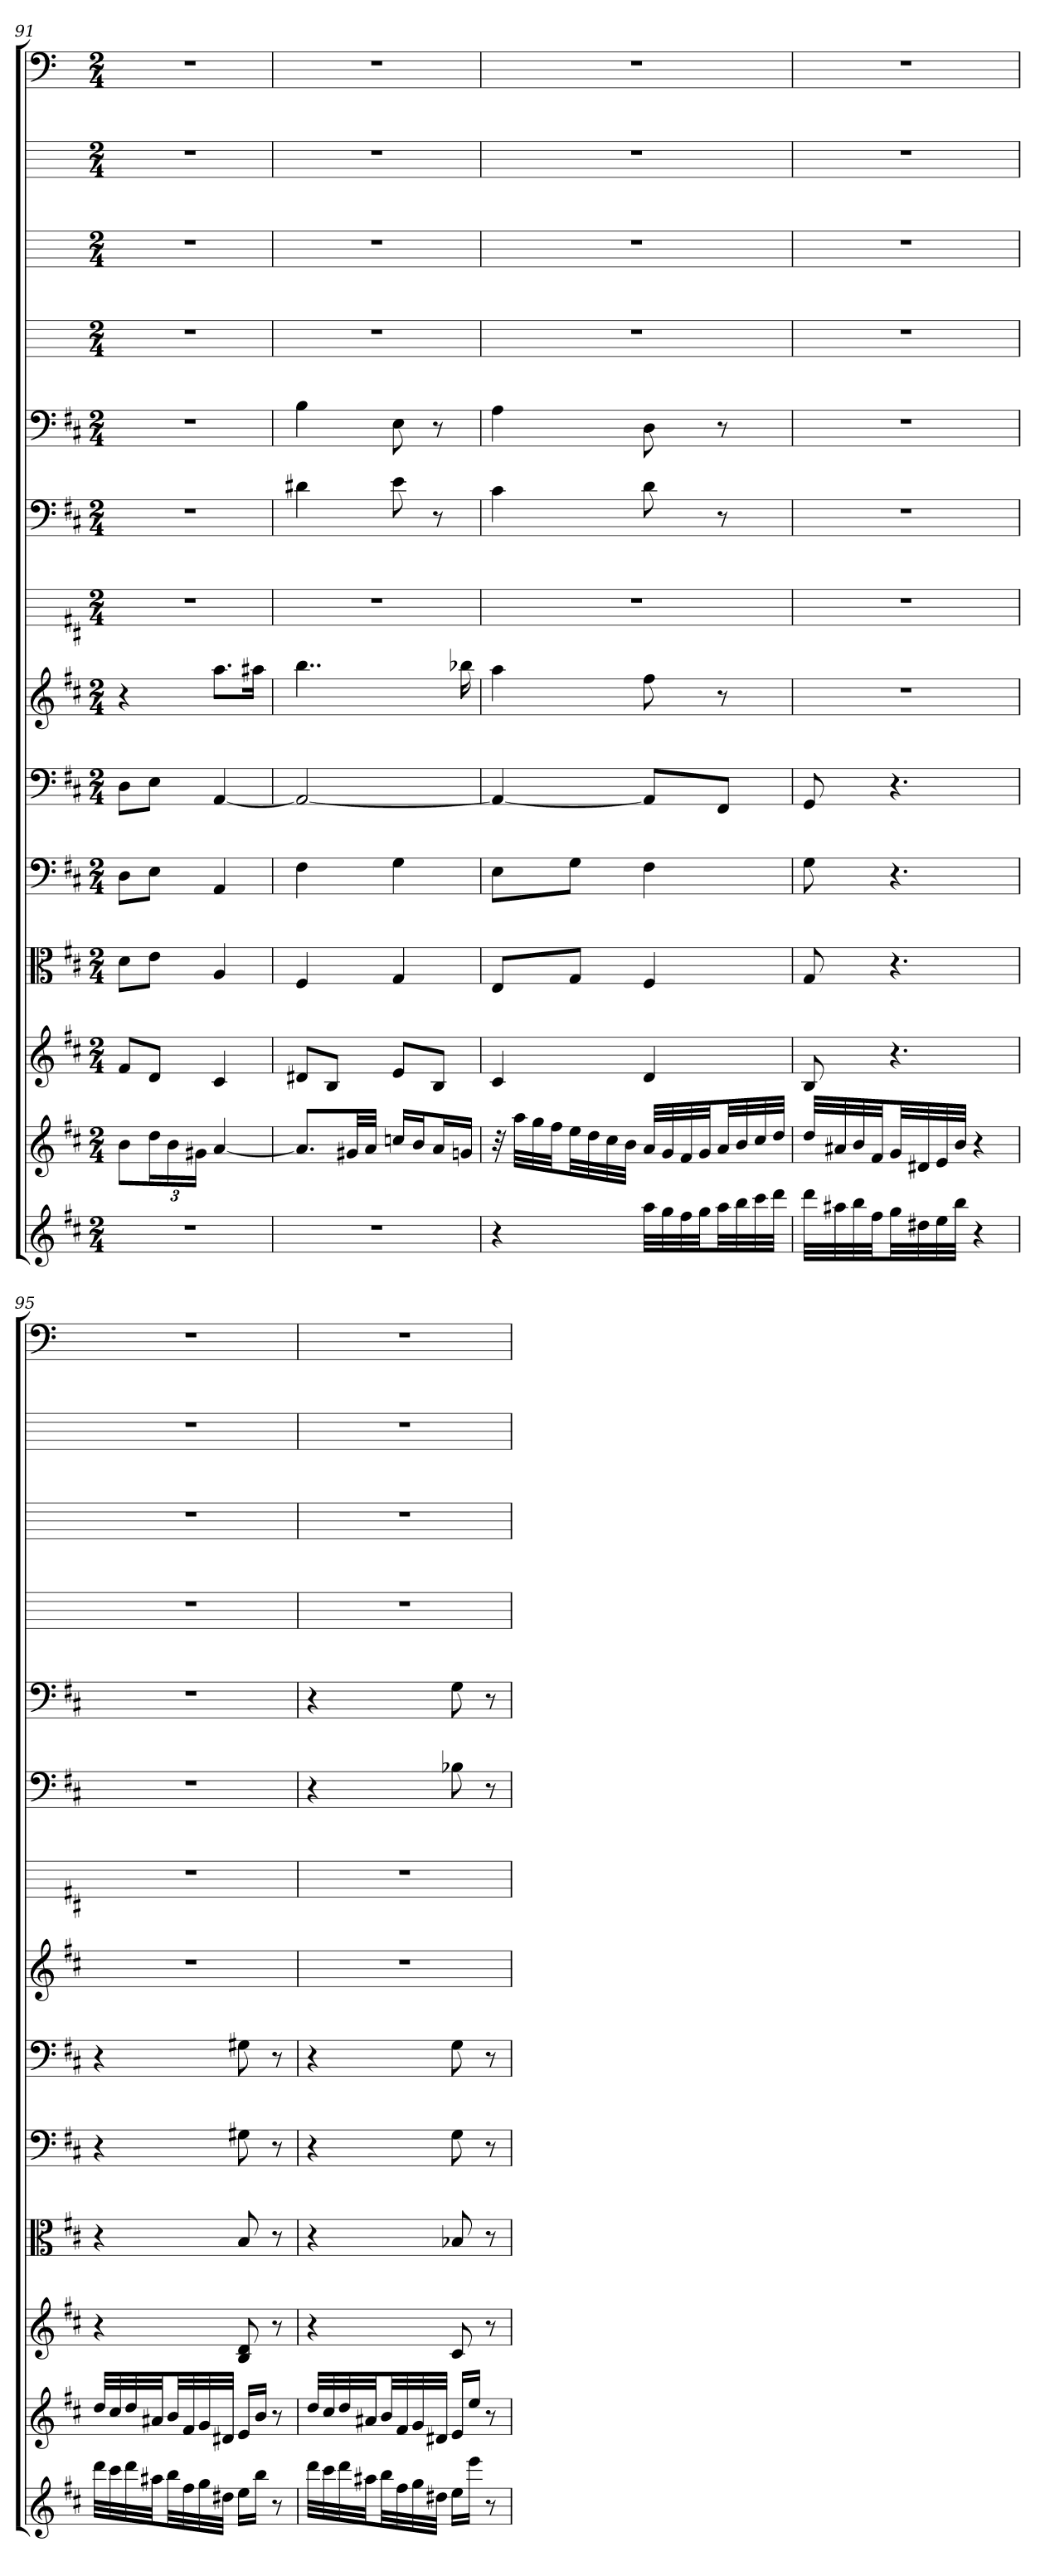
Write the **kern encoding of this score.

**kern	**kern	**kern	**kern	**kern	**kern	**kern	**kern	**kern	**kern	**kern	**kern	**kern	**kern
*part14	*part13	*part12	*part11	*part10	*part9	*part8	*part7	*part6	*part5	*part4	*part3	*part2	*part1
*staff14	*staff13	*staff12	*staff11	*staff10	*staff9	*staff8	*staff7	*staff6	*staff5	*staff4	*staff3	*staff2	*staff1
*	*	*	*clefC3	*clefF4	*clefF4	*	*	*clefF4	*clefF4	*	*	*	*clefF4
*k[f#c#]	*k[f#c#]	*k[f#c#]	*k[f#c#]	*k[f#c#]	*k[f#c#]	*k[f#c#]	*k[f#c#]	*k[f#c#]	*k[f#c#]	*k[]	*k[]	*k[]	*k[]
*M2/4	*M2/4	*M2/4	*M2/4	*M2/4	*M2/4	*M2/4	*M2/4	*M2/4	*M2/4	*M2/4	*M2/4	*M2/4	*M2/4
=91	=91	=91	=91	=91	=91	=91	=91	=91	=91	=91	=91	=91	=91
2r	8bL	8f#L	8d\L	8D\L	8D\L	4r	2r	2r	2r	2r	2r	2r	2r
.	24ddL	8dJ	8e\J	8E\J	8E\J	.	.	.	.	.	.	.	.
.	24b	.	.	.	.	.	.	.	.	.	.	.	.
.	24g#XJJ	.	.	.	.	.	.	.	.	.	.	.	.
.	[4a	4c#	4A	4AA	[4AA	8.aaL	.	.	.	.	.	.	.
.	.	.	.	.	.	16aa#XJk	.	.	.	.	.	.	.
=92	=92	=92	=92	=92	=92	=92	=92	=92	=92	=92	=92	=92	=92
2r	8.aL]	8d#XL	4F#	4F#	2AA_	4..bb	2r	4d#X	4B	2r	2r	2r	2r
.	.	8BJ	.	.	.	.	.	.	.	.	.	.	.
.	32g#XLL	.	.	.	.	.	.	.	.	.	.	.	.
.	32aJJJ	.	.	.	.	.	.	.	.	.	.	.	.
.	16ccnLL	8eL	4G	4G	.	.	.	8e	8E	.	.	.	.
.	16bJ	.	.	.	.	.	.	.	.	.	.	.	.
.	16aL	8BJ	.	.	.	.	.	8r	8r	.	.	.	.
.	16gnJJ	.	.	.	.	16bb-X	.	.	.	.	.	.	.
=93	=93	=93	=93	=93	=93	=93	=93	=93	=93	=93	=93	=93	=93
4r	32r	4c#	8E/L	8E\L	4AA_	4aa	2r	4c#	4A	2r	2r	2r	2r
.	32aaLLL	.	.	.	.	.	.	.	.	.	.	.	.
.	32gg	.	.	.	.	.	.	.	.	.	.	.	.
.	32ff#JJ	.	.	.	.	.	.	.	.	.	.	.	.
.	32eeLL	.	8G/J	8G\J	.	.	.	.	.	.	.	.	.
.	32dd	.	.	.	.	.	.	.	.	.	.	.	.
.	32cc#	.	.	.	.	.	.	.	.	.	.	.	.
.	32bJJJ	.	.	.	.	.	.	.	.	.	.	.	.
32aaLLL	32aLLL	4d	4F#	4F#	8AA/L]	8ff#	.	8d	8D	.	.	.	.
32gg	32g	.	.	.	.	.	.	.	.	.	.	.	.
32ff#	32f#	.	.	.	.	.	.	.	.	.	.	.	.
32ggJJ	32gJJ	.	.	.	.	.	.	.	.	.	.	.	.
32aaLL	32aLL	.	.	.	8FF#/J	8r	.	8r	8r	.	.	.	.
32bb	32b	.	.	.	.	.	.	.	.	.	.	.	.
32ccc#	32cc#	.	.	.	.	.	.	.	.	.	.	.	.
32dddJJJ	32ddJJJ	.	.	.	.	.	.	.	.	.	.	.	.
=94	=94	=94	=94	=94	=94	=94	=94	=94	=94	=94	=94	=94	=94
32dddLLL	32ddLLL	8B	8G	8G	8GG	2r	2r	2r	2r	2r	2r	2r	2r
32aa#X	32a#X	.	.	.	.	.	.	.	.	.	.	.	.
32bb	32b	.	.	.	.	.	.	.	.	.	.	.	.
32ff#JJ	32f#JJ	.	.	.	.	.	.	.	.	.	.	.	.
32ggLL	32gLL	4.r	4.r	4.r	4.r	.	.	.	.	.	.	.	.
32dd#X	32d#X	.	.	.	.	.	.	.	.	.	.	.	.
32ee	32e	.	.	.	.	.	.	.	.	.	.	.	.
32bbJJJ	32bJJJ	.	.	.	.	.	.	.	.	.	.	.	.
4r	4r	.	.	.	.	.	.	.	.	.	.	.	.
=95	=95	=95	=95	=95	=95	=95	=95	=95	=95	=95	=95	=95	=95
32dddLLL	32ddLLL	4r	4r	4r	4r	2r	2r	2r	2r	2r	2r	2r	2r
32ccc#	32cc#	.	.	.	.	.	.	.	.	.	.	.	.
32ddd	32dd	.	.	.	.	.	.	.	.	.	.	.	.
32aa#XJJ	32a#XJJ	.	.	.	.	.	.	.	.	.	.	.	.
32bbLL	32bLL	.	.	.	.	.	.	.	.	.	.	.	.
32ff#	32f#	.	.	.	.	.	.	.	.	.	.	.	.
32gg	32g	.	.	.	.	.	.	.	.	.	.	.	.
32dd#XJJJ	32d#XJJJ	.	.	.	.	.	.	.	.	.	.	.	.
16eeLL	16eLL	8B 8d	8B	8G#X	8G#X	.	.	.	.	.	.	.	.
16bbJJ	16bJJ	.	.	.	.	.	.	.	.	.	.	.	.
8r	8r	8r	8r	8r	8r	.	.	.	.	.	.	.	.
=96	=96	=96	=96	=96	=96	=96	=96	=96	=96	=96	=96	=96	=96
32dddLLL	32ddLLL	4r	4r	4r	4r	2r	2r	4r	4r	2r	2r	2r	2r
32ccc#	32cc#	.	.	.	.	.	.	.	.	.	.	.	.
32ddd	32dd	.	.	.	.	.	.	.	.	.	.	.	.
32aa#XJJ	32a#XJJ	.	.	.	.	.	.	.	.	.	.	.	.
32bbLL	32bLL	.	.	.	.	.	.	.	.	.	.	.	.
32ff#	32f#	.	.	.	.	.	.	.	.	.	.	.	.
32gg	32g	.	.	.	.	.	.	.	.	.	.	.	.
32dd#XJJJ	32d#XJJJ	.	.	.	.	.	.	.	.	.	.	.	.
16eeLL	16eLL	8c#	8B-X	8G	8G	.	.	8B-X	8G	.	.	.	.
16eeeJJ	16eeJJ	.	.	.	.	.	.	.	.	.	.	.	.
8r	8r	8r	8r	8r	8r	.	.	8r	8r	.	.	.	.
=	=	=	=	=	=	=	=	=	=	=	=	=	=
*-	*-	*-	*-	*-	*-	*-	*-	*-	*-	*-	*-	*-	*-
